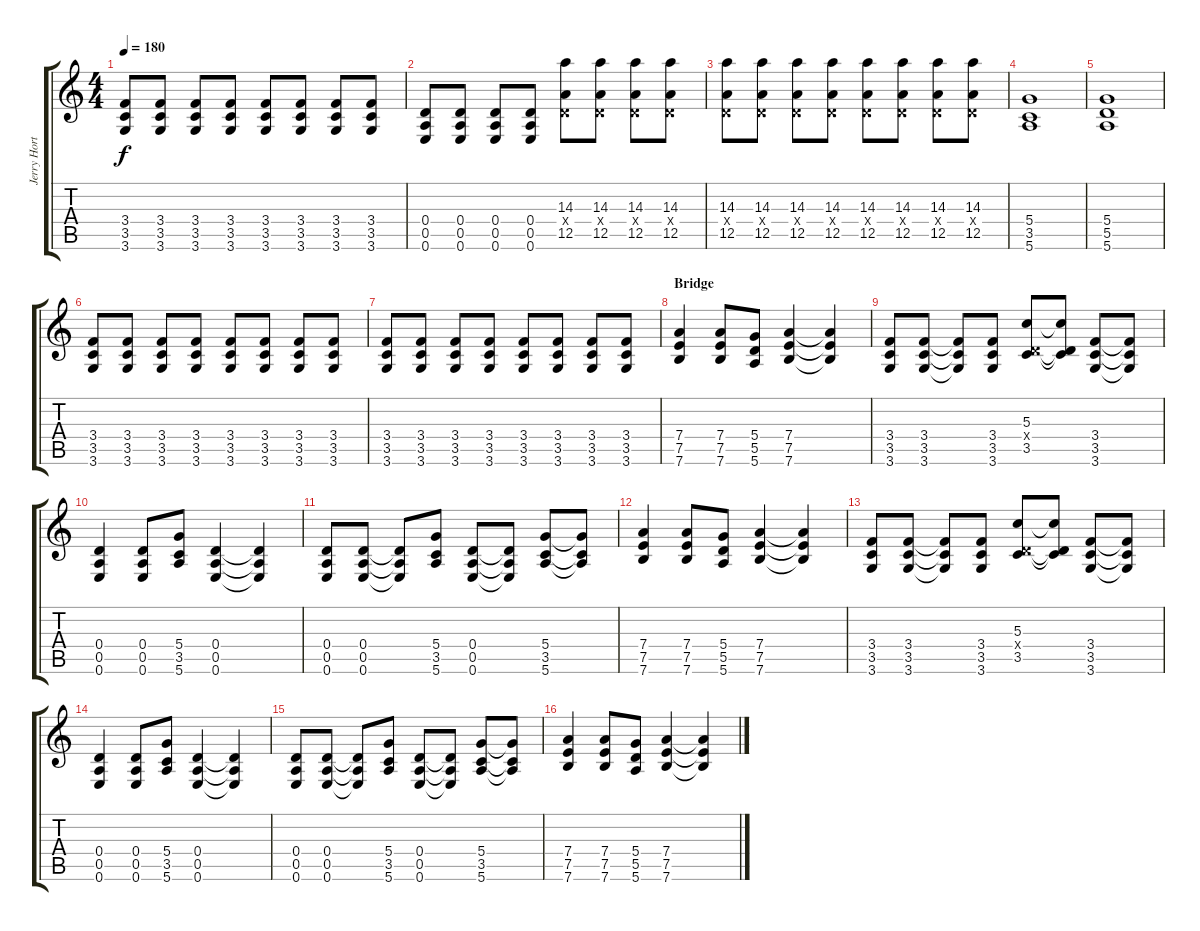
\track ("Jerry Horton guitar 1" "Jerry Hort") {instrument overdrivenguitar}
\staff {score tabs}
\tuning (E4 B3 G3 D3 A2 E2) {hide}
\ts (4 4)
\tempo 180
\clef g2
\ks c
(3.4 3.5 3.6).8{dy f} (3.4 3.5 3.6).8 (3.4 3.5 3.6).8 (3.4 3.5 3.6).8 (3.4 3.5 3.6).8 (3.4 3.5 3.6).8 (3.4 3.5 3.6).8 (3.4 3.5 3.6).8 |
(0.4 0.5 0.6).8 (0.4 0.5 0.6).8 (0.4 0.5 0.6).8 (0.4 0.5 0.6).8 (14.3 0.4{x} 12.5).8 (14.3 0.4{x} 12.5).8 (14.3 0.4{x} 12.5).8 (14.3 0.4{x} 12.5).8 |
(14.3 0.4{x} 12.5).8 (14.3 0.4{x} 12.5).8 (14.3 0.4{x} 12.5).8 (14.3 0.4{x} 12.5).8 (14.3 0.4{x} 12.5).8 (14.3 0.4{x} 12.5).8 (14.3 0.4{x} 12.5).8 (14.3 0.4{x} 12.5).8 |
(5.4 3.5 5.6).1 |
(5.4 5.5 5.6).1 |
(3.4 3.5 3.6).8 (3.4 3.5 3.6).8 (3.4 3.5 3.6).8 (3.4 3.5 3.6).8 (3.4 3.5 3.6).8 (3.4 3.5 3.6).8 (3.4 3.5 3.6).8 (3.4 3.5 3.6).8 |
(3.4 3.5 3.6).8 (3.4 3.5 3.6).8 (3.4 3.5 3.6).8 (3.4 3.5 3.6).8 (3.4 3.5 3.6).8 (3.4 3.5 3.6).8 (3.4 3.5 3.6).8 (3.4 3.5 3.6).8 |
\section ("" "Bridge")
(7.4 7.5 7.6).4 (7.4 7.5 7.6).8 (5.4 5.5 5.6).8 (7.4 7.5 7.6).4 (7.4{t} 7.5{t} 7.6{t}).4 |
(3.4 3.5 3.6).8 (3.4 3.5 3.6).8 (3.4{t} 3.5{t} 3.6{t}).8 (3.4 3.5 3.6).8 (5.3 0.4{x} 3.5).8 (5.3{t} 0.4{t} 3.5{t}).8 (3.4 3.5 3.6).8 (3.4{t} 3.5{t} 3.6{t}).8 |
(0.4 0.5 0.6).4 (0.4 0.5 0.6).8 (5.4 3.5 5.6).8 (0.4 0.5 0.6).4 (0.4{t} 0.5{t} 0.6{t}).4 |
(0.4 0.5 0.6).8 (0.4 0.5 0.6).8 (0.4{t} 0.5{t} 0.6{t}).8 (5.4 3.5 5.6).8 (0.4 0.5 0.6).8 (0.4{t} 0.5{t} 0.6{t}).8 (5.4 3.5 5.6).8 (5.4{t} 3.5{t} 5.6{t}).8 |
(7.4 7.5 7.6).4 (7.4 7.5 7.6).8 (5.4 5.5 5.6).8 (7.4 7.5 7.6).4 (7.4{t} 7.5{t} 7.6{t}).4 |
(3.4 3.5 3.6).8 (3.4 3.5 3.6).8 (3.4{t} 3.5{t} 3.6{t}).8 (3.4 3.5 3.6).8 (5.3 0.4{x} 3.5).8 (5.3{t} 0.4{t} 3.5{t}).8 (3.4 3.5 3.6).8 (3.4{t} 3.5{t} 3.6{t}).8 |
(0.4 0.5 0.6).4 (0.4 0.5 0.6).8 (5.4 3.5 5.6).8 (0.4 0.5 0.6).4 (0.4{t} 0.5{t} 0.6{t}).4 |
(0.4 0.5 0.6).8 (0.4 0.5 0.6).8 (0.4{t} 0.5{t} 0.6{t}).8 (5.4 3.5 5.6).8 (0.4 0.5 0.6).8 (0.4{t} 0.5{t} 0.6{t}).8 (5.4 3.5 5.6).8 (5.4{t} 3.5{t} 5.6{t}).8 |
(7.4 7.5 7.6).4 (7.4 7.5 7.6).8 (5.4 5.5 5.6).8 (7.4 7.5 7.6).4 (7.4{t} 7.5{t} 7.6{t}).4
